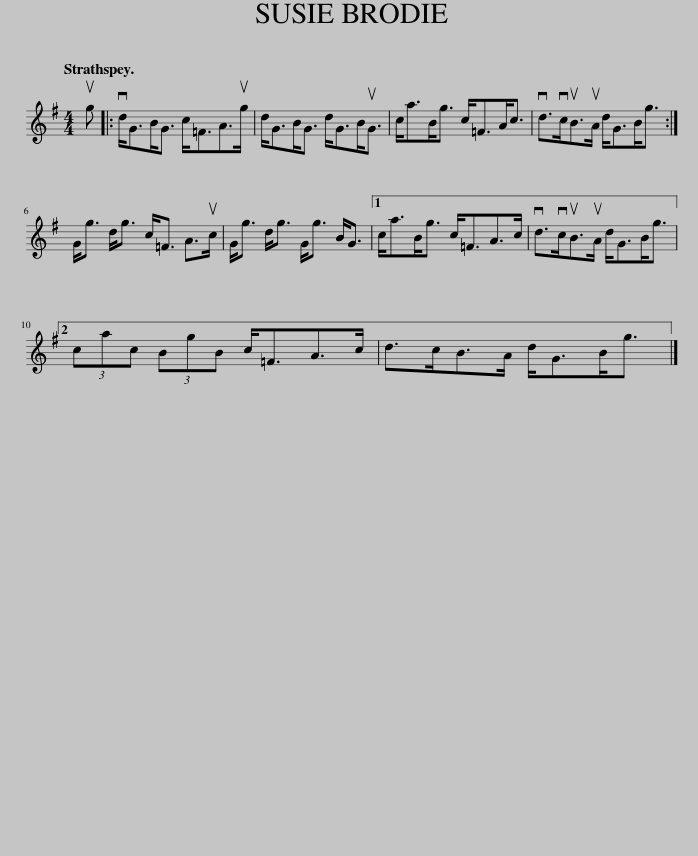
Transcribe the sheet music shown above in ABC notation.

X:1
L:1/8
Q:1/4=120
M:4/4
I:linebreak $
K:G
V:1 treble
V:1
 ug |: vd<GB<G c<=FA>ug | d<GB<G d<GB<uG | c<aB<g c<=FA<c | vd>vcuB>uA d<GB<g :|$ %5
 G<g d<g c<=F A>uc | G<g d<g G<g B<G |1 c<aB<g c<=FA>c | vd>vcuB>uA d<GB<g ||2$ (3cac (3BgB c<=FA>c | %10
 d>cB>A d<GB<g |] %11
